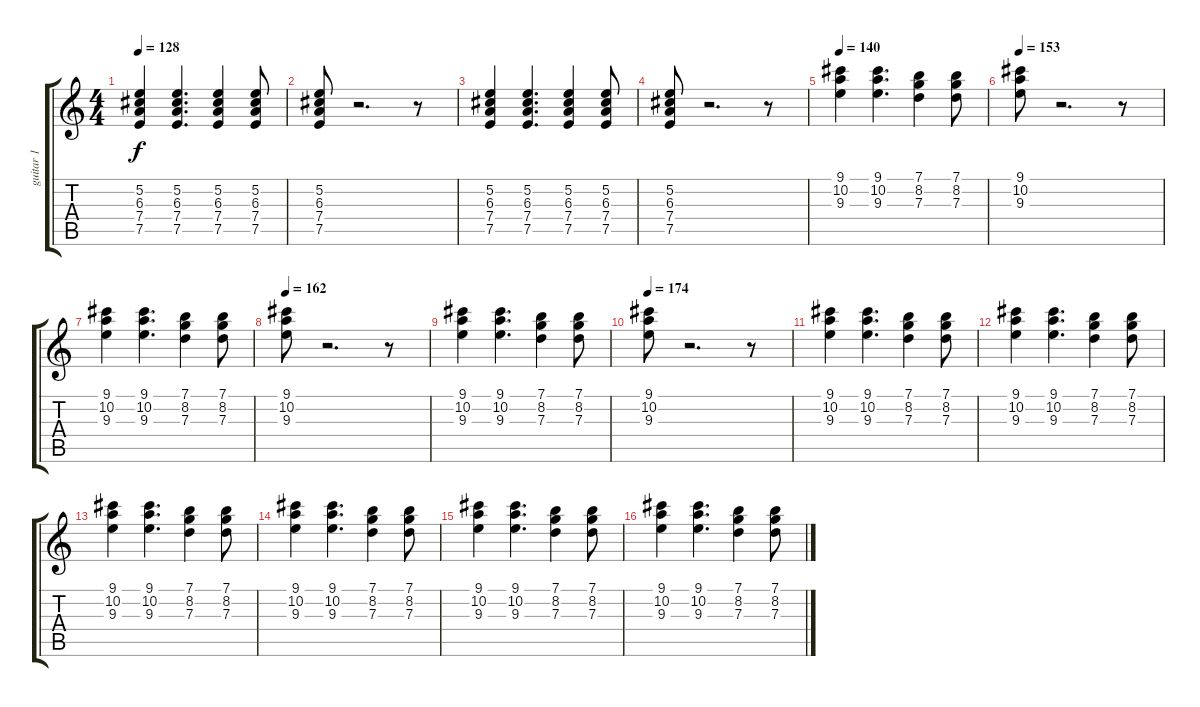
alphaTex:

\track ("guitar 1" "guitar 1") {instrument distortionguitar}
\staff {score tabs}
\tuning (E4 B3 G3 D3 A2 E2) {hide}
\ts (4 4)
\tempo 128
\clef g2
\ks c
(5.2 6.3 7.4 7.5).4{dy f} (5.2 6.3 7.4 7.5).4{d} (5.2 6.3 7.4 7.5).4 (5.2 6.3 7.4 7.5).8 |
(5.2 6.3 7.4 7.5).8 r.2{d} r.8 |
(5.2 6.3 7.4 7.5).4 (5.2 6.3 7.4 7.5).4{d} (5.2 6.3 7.4 7.5).4 (5.2 6.3 7.4 7.5).8 |
(5.2 6.3 7.4 7.5).8 r.2{d} r.8 |
\tempo 140
(9.1 10.2 9.3).4 (9.1 10.2 9.3).4{d} (7.1 8.2 7.3).4 (7.1 8.2 7.3).8 |
\tempo 153
(9.1 10.2 9.3).8 r.2{d} r.8 |
(9.1 10.2 9.3).4 (9.1 10.2 9.3).4{d} (7.1 8.2 7.3).4 (7.1 8.2 7.3).8 |
\tempo 162
(9.1 10.2 9.3).8 r.2{d} r.8 |
(9.1 10.2 9.3).4 (9.1 10.2 9.3).4{d} (7.1 8.2 7.3).4 (7.1 8.2 7.3).8 |
\tempo 174
(9.1 10.2 9.3).8 r.2{d} r.8 |
(9.1 10.2 9.3).4 (9.1 10.2 9.3).4{d} (7.1 8.2 7.3).4 (7.1 8.2 7.3).8 |
(9.1 10.2 9.3).4 (9.1 10.2 9.3).4{d} (7.1 8.2 7.3).4 (7.1 8.2 7.3).8 |
(9.1 10.2 9.3).4 (9.1 10.2 9.3).4{d} (7.1 8.2 7.3).4 (7.1 8.2 7.3).8 |
(9.1 10.2 9.3).4 (9.1 10.2 9.3).4{d} (7.1 8.2 7.3).4 (7.1 8.2 7.3).8 |
(9.1 10.2 9.3).4 (9.1 10.2 9.3).4{d} (7.1 8.2 7.3).4 (7.1 8.2 7.3).8 |
(9.1 10.2 9.3).4 (9.1 10.2 9.3).4{d} (7.1 8.2 7.3).4 (7.1 8.2 7.3).8
